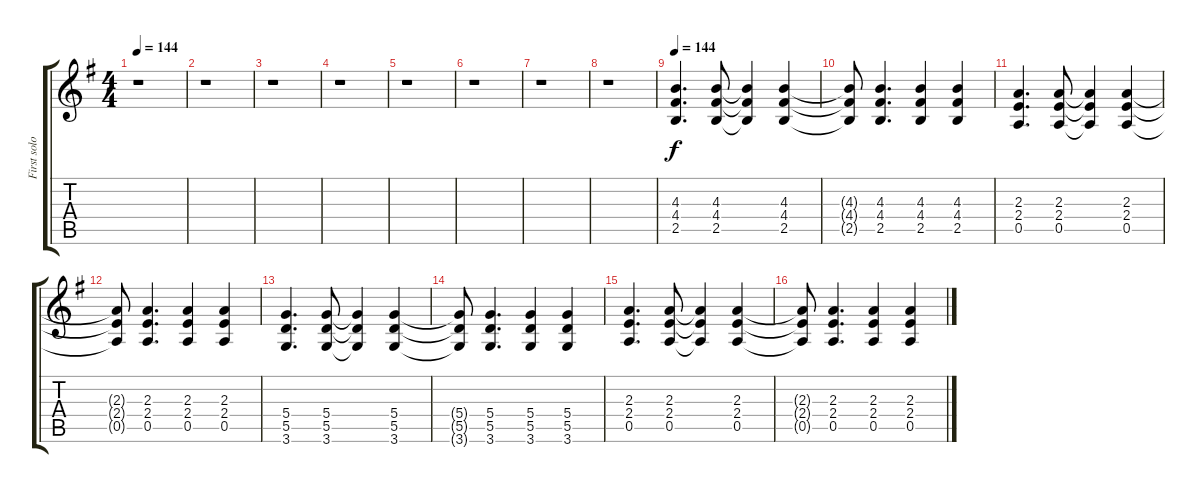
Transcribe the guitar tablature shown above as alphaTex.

\track ("First solo" "First solo") {instrument distortionguitar}
\staff {score tabs}
\tuning (E4 B3 G3 D3 A2 E2) {hide}
\ts (4 4)
\tempo 144
\clef g2
\ks g
r.1{dy f} |
r.1 |
r.1 |
r.1 |
r.1 |
r.1 |
r.1 |
r.1 |
\tempo 144
(4.3 4.4 2.5).4{d volume 11} (4.3 4.4 2.5).8 (4.3{t} 4.4{t} 2.5{t}).4 (4.3 4.4 2.5).4 |
(4.3{t} 4.4{t} 2.5{t}).8 (4.3 4.4 2.5).4{d} (4.3 4.4 2.5).4 (4.3 4.4 2.5).4 |
(2.3 2.4 0.5).4{d} (2.3 2.4 0.5).8 (2.3{t} 2.4{t} 0.5{t}).4 (2.3 2.4 0.5).4 |
(2.3{t} 2.4{t} 0.5{t}).8 (2.3 2.4 0.5).4{d} (2.3 2.4 0.5).4 (2.3 2.4 0.5).4 |
(5.4 5.5 3.6).4{d} (5.4 5.5 3.6).8 (5.4{t} 5.5{t} 3.6{t}).4 (5.4 5.5 3.6).4 |
(5.4{t} 5.5{t} 3.6{t}).8 (5.4 5.5 3.6).4{d} (5.4 5.5 3.6).4 (5.4 5.5 3.6).4 |
(2.3 2.4 0.5).4{d} (2.3 2.4 0.5).8 (2.3{t} 2.4{t} 0.5{t}).4 (2.3 2.4 0.5).4 |
(2.3{t} 2.4{t} 0.5{t}).8 (2.3 2.4 0.5).4{d} (2.3 2.4 0.5).4 (2.3 2.4 0.5).4
